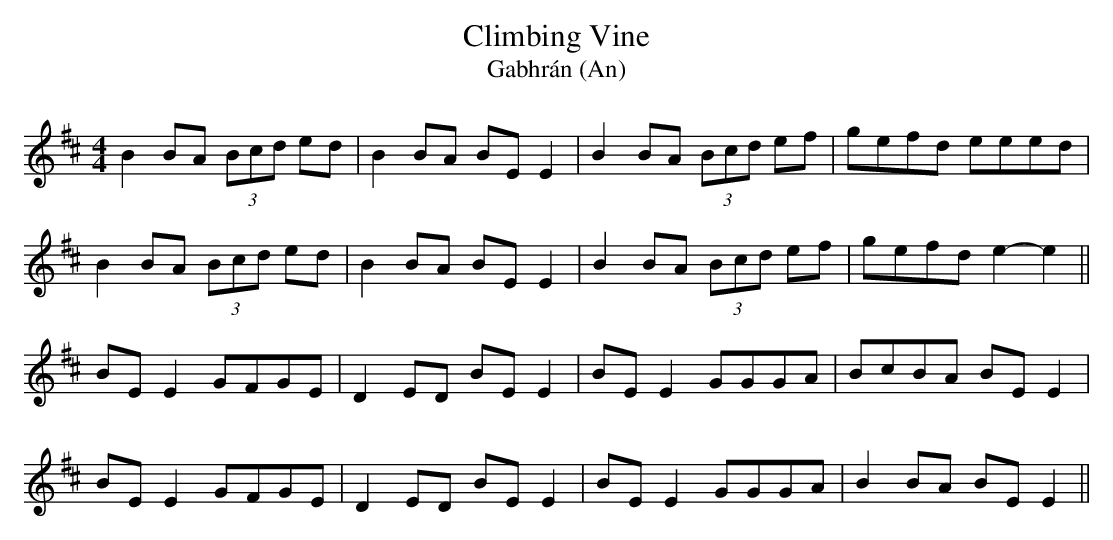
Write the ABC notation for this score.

X:1
T: Climbing Vine
T: Gabhr\'an (An)
L: 1/8
M: 4/4
K: Edor
B2 BA (3Bcd ed|B2 BA BE E2|B2 BA (3Bcd ef|gefd eeed|
B2 BA (3Bcd ed|B2 BA BE E2|B2 BA (3Bcd ef|gefd e2-e2 ||
BE E2 GFGE|D2 ED BE E2|BE E2 GGGA|BcBA BE E2|
BE E2 GFGE|D2 ED BE E2|BE E2 GGGA|B2 BA BE E2 ||
